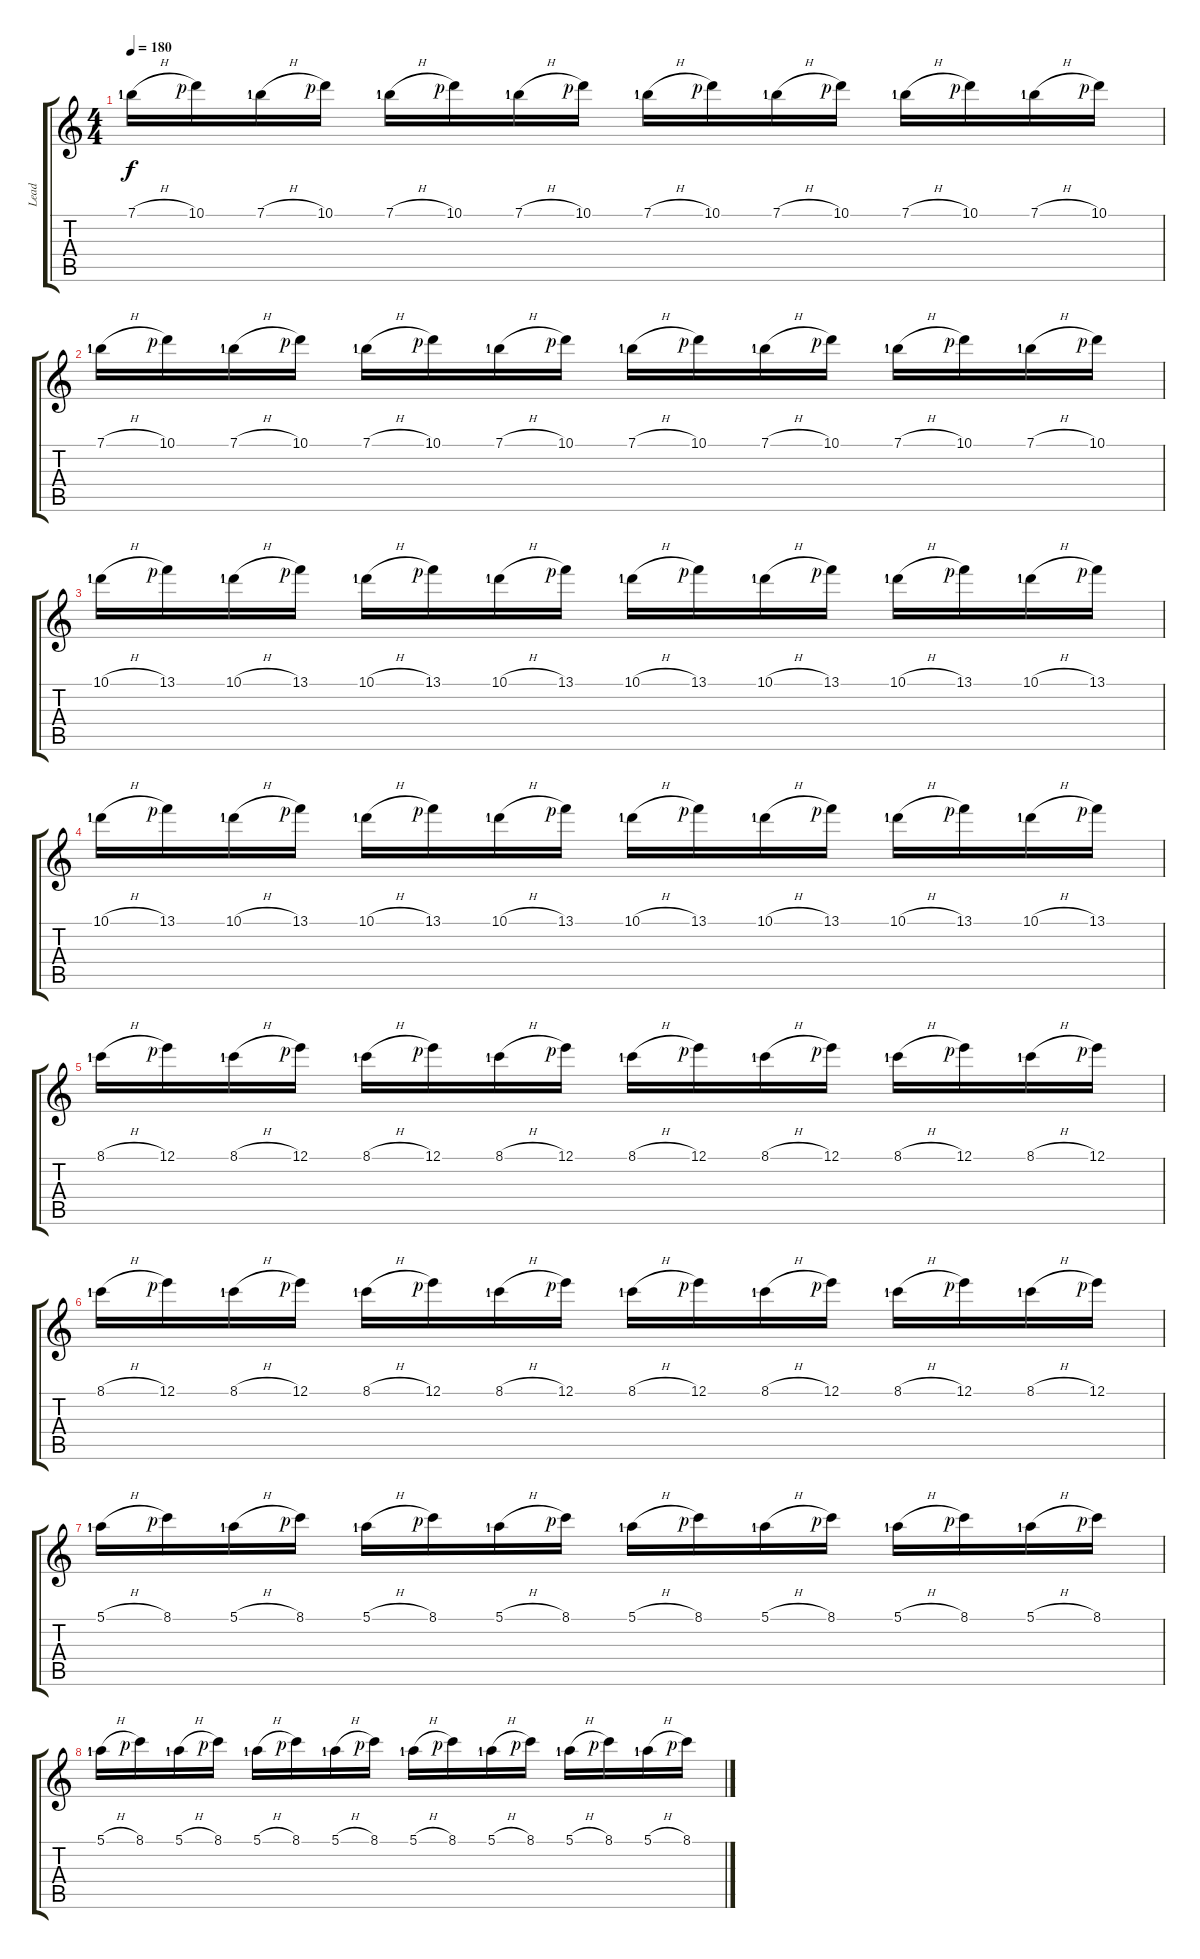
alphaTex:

\track ("Lead" "Lead") {instrument overdrivenguitar}
\staff {score tabs}
\tuning (E4 B3 G3 D3 A2 E2) {hide}
\ts (4 4)
\tempo 180
\clef g2
\ks c
7.1{h lf 2}.16{dy f} 10.1{rf 1}.16 7.1{h lf 2}.16 10.1{rf 1}.16 7.1{h lf 2}.16 10.1{rf 1}.16 7.1{h lf 2}.16 10.1{rf 1}.16 7.1{h lf 2}.16 10.1{rf 1}.16 7.1{h lf 2}.16 10.1{rf 1}.16 7.1{h lf 2}.16 10.1{rf 1}.16 7.1{h lf 2}.16 10.1{rf 1}.16 |
7.1{h lf 2}.16 10.1{rf 1}.16 7.1{h lf 2}.16 10.1{rf 1}.16 7.1{h lf 2}.16 10.1{rf 1}.16 7.1{h lf 2}.16 10.1{rf 1}.16 7.1{h lf 2}.16 10.1{rf 1}.16 7.1{h lf 2}.16 10.1{rf 1}.16 7.1{h lf 2}.16 10.1{rf 1}.16 7.1{h lf 2}.16 10.1{rf 1}.16 |
10.1{h lf 2}.16 13.1{rf 1}.16 10.1{h lf 2}.16 13.1{rf 1}.16 10.1{h lf 2}.16 13.1{rf 1}.16 10.1{h lf 2}.16 13.1{rf 1}.16 10.1{h lf 2}.16 13.1{rf 1}.16 10.1{h lf 2}.16 13.1{rf 1}.16 10.1{h lf 2}.16 13.1{rf 1}.16 10.1{h lf 2}.16 13.1{rf 1}.16 |
10.1{h lf 2}.16 13.1{rf 1}.16 10.1{h lf 2}.16 13.1{rf 1}.16 10.1{h lf 2}.16 13.1{rf 1}.16 10.1{h lf 2}.16 13.1{rf 1}.16 10.1{h lf 2}.16 13.1{rf 1}.16 10.1{h lf 2}.16 13.1{rf 1}.16 10.1{h lf 2}.16 13.1{rf 1}.16 10.1{h lf 2}.16 13.1{rf 1}.16 |
8.1{h lf 2}.16 12.1{rf 1}.16 8.1{h lf 2}.16 12.1{rf 1}.16 8.1{h lf 2}.16 12.1{rf 1}.16 8.1{h lf 2}.16 12.1{rf 1}.16 8.1{h lf 2}.16 12.1{rf 1}.16 8.1{h lf 2}.16 12.1{rf 1}.16 8.1{h lf 2}.16 12.1{rf 1}.16 8.1{h lf 2}.16 12.1{rf 1}.16 |
8.1{h lf 2}.16 12.1{rf 1}.16 8.1{h lf 2}.16 12.1{rf 1}.16 8.1{h lf 2}.16 12.1{rf 1}.16 8.1{h lf 2}.16 12.1{rf 1}.16 8.1{h lf 2}.16 12.1{rf 1}.16 8.1{h lf 2}.16 12.1{rf 1}.16 8.1{h lf 2}.16 12.1{rf 1}.16 8.1{h lf 2}.16 12.1{rf 1}.16 |
5.1{h lf 2}.16 8.1{rf 1}.16 5.1{h lf 2}.16 8.1{rf 1}.16 5.1{h lf 2}.16 8.1{rf 1}.16 5.1{h lf 2}.16 8.1{rf 1}.16 5.1{h lf 2}.16 8.1{rf 1}.16 5.1{h lf 2}.16 8.1{rf 1}.16 5.1{h lf 2}.16 8.1{rf 1}.16 5.1{h lf 2}.16 8.1{rf 1}.16 |
5.1{h lf 2}.16 8.1{rf 1}.16 5.1{h lf 2}.16 8.1{rf 1}.16 5.1{h lf 2}.16 8.1{rf 1}.16 5.1{h lf 2}.16 8.1{rf 1}.16 5.1{h lf 2}.16 8.1{rf 1}.16 5.1{h lf 2}.16 8.1{rf 1}.16 5.1{h lf 2}.16 8.1{rf 1}.16 5.1{h lf 2}.16 8.1{rf 1}.16
